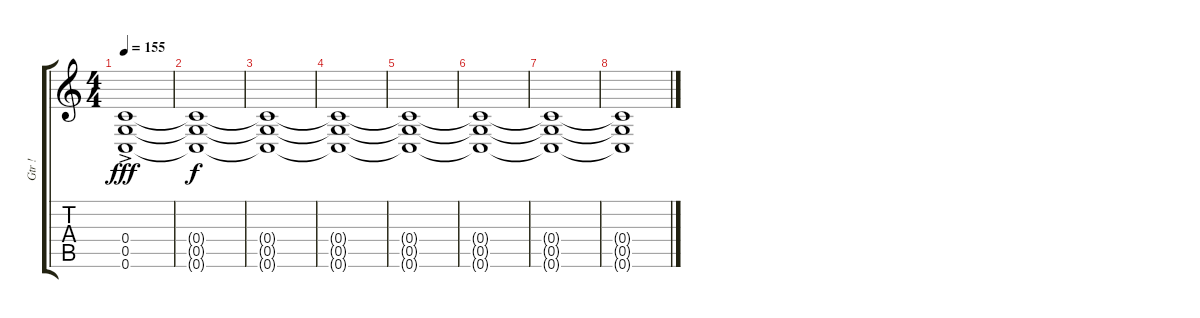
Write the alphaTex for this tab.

\track ("Gtr !" "Gtr !") {instrument distortionguitar}
\staff {score tabs}
\tuning (D4 A3 F3 C3 G2 C2) {hide}
\ts (4 4)
\tempo 155
\clef g2
\ks c
(0.4{ac} 0.5{ac} 0.6{ac}).1{dy fff volume 5} |
(0.4{t} 0.5{t} 0.6{t}).1{dy f} |
(0.4{t} 0.5{t} 0.6{t}).1 |
(0.4{t} 0.5{t} 0.6{t}).1 |
(0.4{t} 0.5{t} 0.6{t}).1{volume 0} |
(0.4{t} 0.5{t} 0.6{t}).1 |
(0.4{t} 0.5{t} 0.6{t}).1 |
(0.4{t} 0.5{t} 0.6{t}).1
